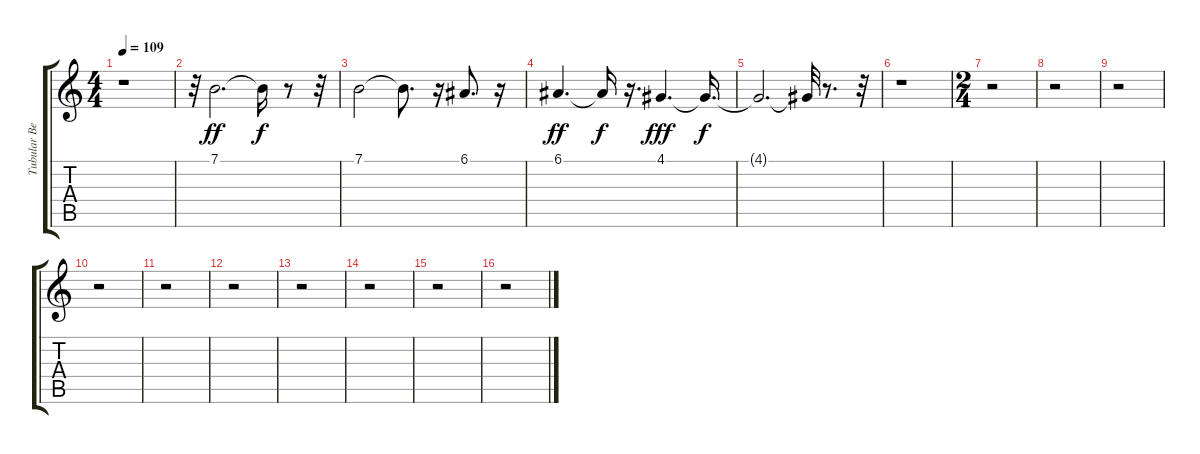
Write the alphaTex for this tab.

\track ("Tubular Bells" "Tubular Be") {solo instrument tubularbells}
\staff {score tabs}
\tuning (E4 B3 G3 D3 A2 E2) {hide}
\ts (4 4)
\tempo 109
\clef g2
\ks c
r.1{dy f} |
r.32 7.1.2{d dy ff} 7.1{t}.16{dy f} r.8 r.32 |
7.1.2 7.1{t}.8{d} r.16 6.1.8{d} r.16 |
6.1.4{d dy ff} 6.1{t}.16{dy f} r.16{d} 4.1.4{d dy fff} 4.1{t}.16{d dy f} |
4.1{t}.2{d} 4.1{t}.32 r.8{d} r.32 |
r.1 |
\ts (2 4)
r.2 |
r.2 |
r.2 |
r.2 |
r.2 |
r.2 |
r.2 |
r.2 |
r.2 |
r.2
